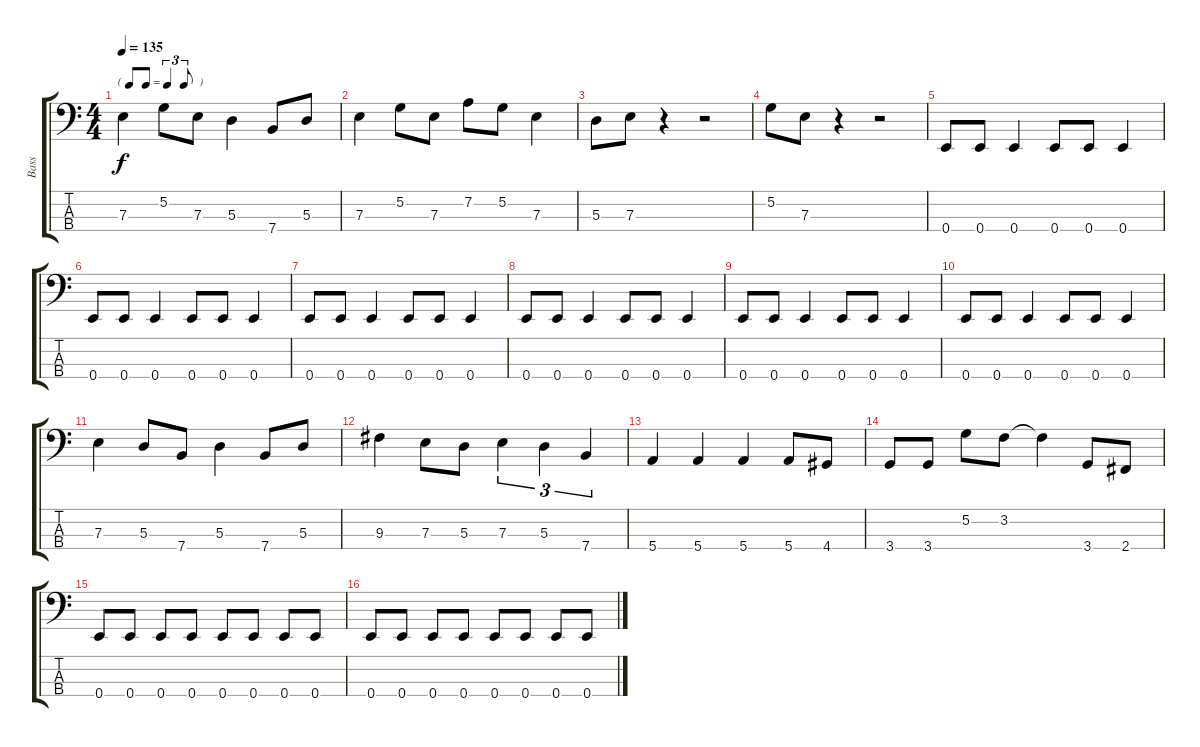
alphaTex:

\track ("Bass" "Bass") {instrument electricbasspick}
\staff {score tabs}
\tuning (G2 D2 A1 E1) {hide}
\ts (4 4)
\tf triplet8th
\tempo 135
\clef f4
\ks c
7.3.4{dy f} 5.2.8 7.3.8 5.3.4 7.4.8 5.3.8 |
7.3.4 5.2.8 7.3.8 7.2.8 5.2.8 7.3.4 |
5.3.8 7.3.8 r.4 r.2 |
5.2.8 7.3.8 r.4 r.2 |
0.4.8 0.4.8 0.4.4 0.4.8 0.4.8 0.4.4 |
0.4.8 0.4.8 0.4.4 0.4.8 0.4.8 0.4.4 |
0.4.8 0.4.8 0.4.4 0.4.8 0.4.8 0.4.4 |
0.4.8 0.4.8 0.4.4 0.4.8 0.4.8 0.4.4 |
0.4.8 0.4.8 0.4.4 0.4.8 0.4.8 0.4.4 |
0.4.8 0.4.8 0.4.4 0.4.8 0.4.8 0.4.4 |
7.3.4 5.3.8 7.4.8 5.3.4 7.4.8 5.3.8 |
9.3.4 7.3.8 5.3.8 7.3.4{tu (3 2)} 5.3.4{tu (3 2)} 7.4.4{tu (3 2)} |
5.4.4 5.4.4 5.4.4 5.4.8 4.4.8 |
3.4.8 3.4.8 5.2.8 3.2.8 3.2{t}.4 3.4.8 2.4.8 |
0.4.8 0.4.8 0.4.8 0.4.8 0.4.8 0.4.8 0.4.8 0.4.8 |
0.4.8 0.4.8 0.4.8 0.4.8 0.4.8 0.4.8 0.4.8 0.4.8
